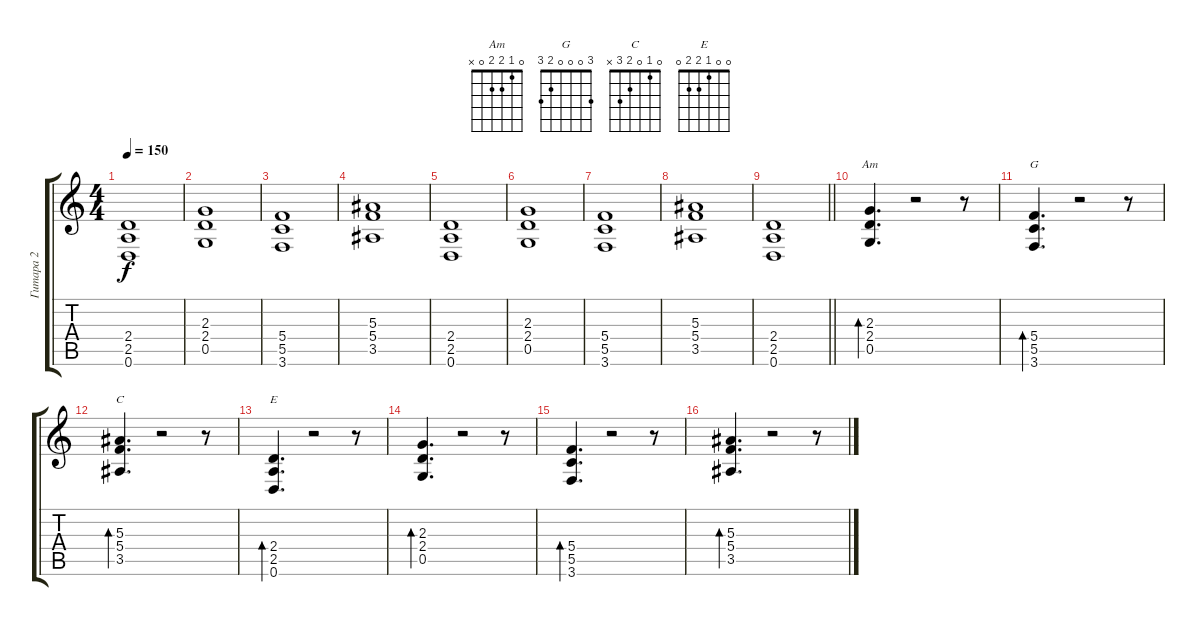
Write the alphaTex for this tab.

\track ("Гитара 2" "Гитара 2") {instrument distortionguitar}
\staff {score tabs}
\tuning (D4 A3 F3 C3 G2 D2) {hide}
\chord ("Am" 0 1 2 2 0 x)
\chord ("G" 3 0 0 0 2 3)
\chord ("C" 0 1 0 2 3 x)
\chord ("E" 0 0 1 2 2 0)
\ts (4 4)
\tempo 150
\clef g2
\ks c
(2.4 2.5 0.6).1{dy f} |
(2.3 2.4 0.5).1 |
(5.4 5.5 3.6).1 |
(5.3 5.4 3.5).1 |
(2.4 2.5 0.6).1 |
(2.3 2.4 0.5).1 |
(5.4 5.5 3.6).1 |
(5.3 5.4 3.5).1 |
\barLineRight lightlight
(2.4 2.5 0.6).1 |
(2.3 2.4 0.5).4{d bd 60 ch "Am"} r.2 r.8 |
(5.4 5.5 3.6).4{d bd 60 ch "G"} r.2 r.8 |
(5.3 5.4 3.5).4{d bd 60 ch "C"} r.2 r.8 |
(2.4 2.5 0.6).4{d bd 60 ch "E"} r.2 r.8 |
(2.3 2.4 0.5).4{d bd 60} r.2 r.8 |
(5.4 5.5 3.6).4{d bd 60} r.2 r.8 |
(5.3 5.4 3.5).4{d bd 60} r.2 r.8
